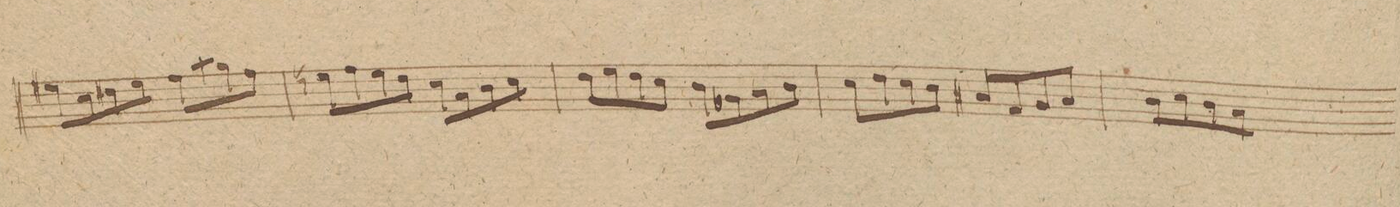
**kern	**dynam
*I"Alto Viola.	*
*clefF4	*
*k[]	*
*met(c|)	*
*M2/2	*
8G#X\L	.
8E\	.
8F#X\	.
8G#\J	.
8A\L	.
8c\	.
8B\	.
8A\J	.
=24	=24
8Gn\L	.
8A\	.
8G\	.
8F\J	.
8E\L	.
8C\	.
8D\	.
8E\J	.
=25	=25
8F\L	.
8G\	.
8F\	.
8E\J	.
8D\L	.
8BB-X\	.
8C\	.
8D\J	.
=26	=26
8E\L	.
8F\	.
8E\	.
8D\J	.
8C#X/L	.
8AA/	.
8BB/	.
8C#/J	.
=27	=27
8D\L	.
8E\	.
8D\	.
8C\J	.
*-	*-
